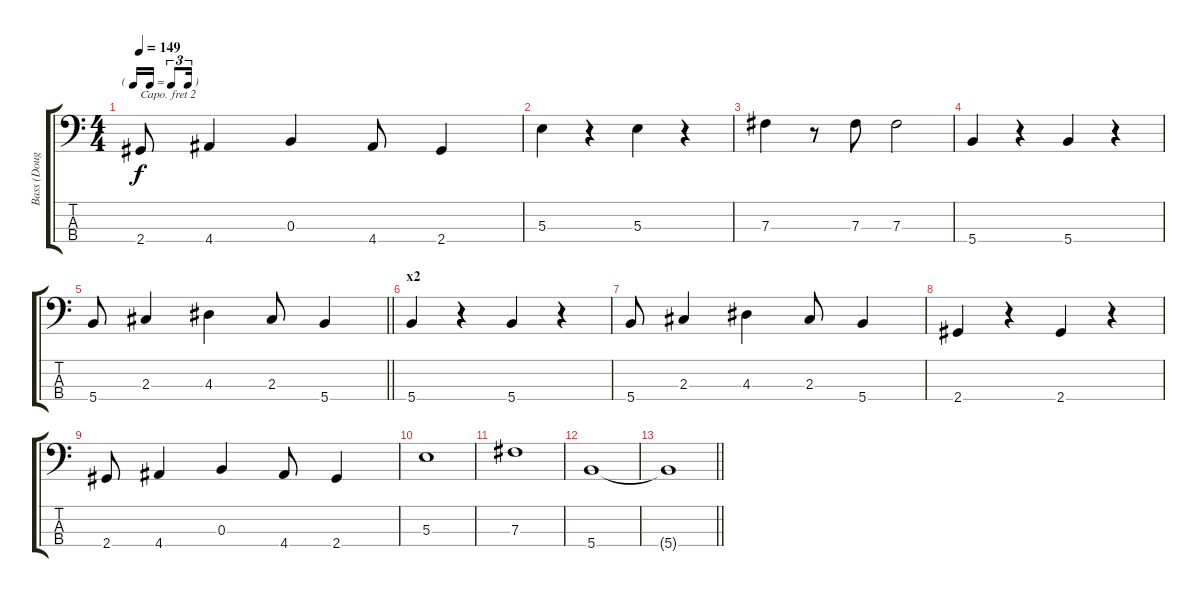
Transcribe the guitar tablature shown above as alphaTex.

\track ("Bass (Dougie)" "Bass (Doug") {instrument fretlessbass}
\staff {score tabs}
\capo 2
\tuning (G2 D2 A1 E1) {hide}
\ts (4 4)
\tf triplet16th
\tempo 149
\clef f4
\ks c
2.4.8{dy f} 4.4.4 0.3.4 4.4.8 2.4.4 |
5.3.4 r.4 5.3.4 r.4 |
7.3.4 r.8 7.3.8 7.3.2 |
5.4.4 r.4 5.4.4 r.4 |
\barLineRight lightlight
5.4.8 2.3.4 4.3.4 2.3.8 5.4.4 |
\section ("" "x2")
5.4.4 r.4 5.4.4 r.4 |
5.4.8 2.3.4 4.3.4 2.3.8 5.4.4 |
2.4.4 r.4 2.4.4 r.4 |
2.4.8 4.4.4 0.3.4 4.4.8 2.4.4 |
5.3.1 |
7.3.1 |
5.4.1 |
\barLineRight lightlight
5.4{t}.1
